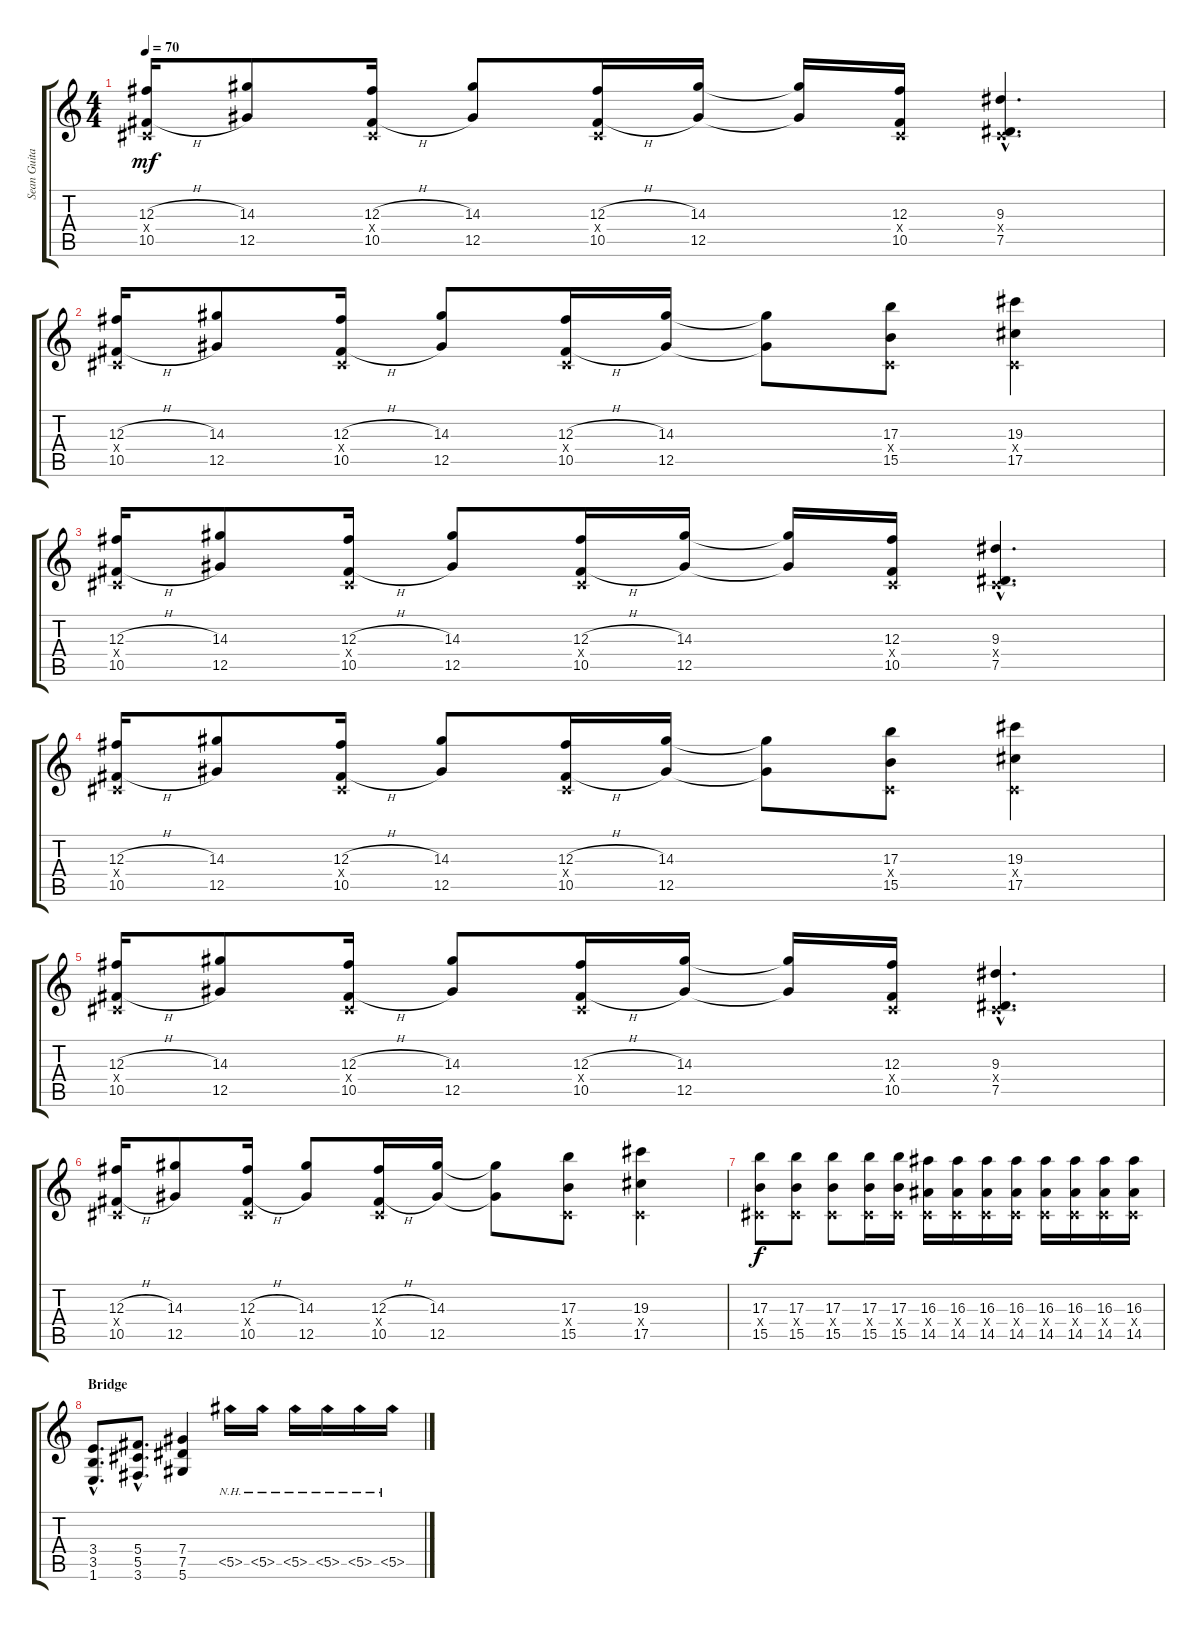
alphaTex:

\track ("Sean Guitar" "Sean Guita") {instrument distortionguitar}
\staff {score tabs}
\tuning (Eb4 Bb3 Gb3 Db3 Ab2 Eb2) {hide}
\ts (4 4)
\tempo 70
\clef g2
\ks c
(12.3{h} 0.4{x} 10.5{h}).16{dy mf volume 10} (14.3 12.5).8 (12.3{h} 0.4{x} 10.5{h}).16 (14.3 12.5).8 (12.3{h} 0.4{x} 10.5{h}).16 (14.3 12.5).16 (14.3{t} 12.5{t}).16 (12.3 0.4{x} 10.5).16 (9.3{hac} 0.4{hac x} 7.5{hac}).4{d} |
(12.3{h} 0.4{x} 10.5{h}).16 (14.3 12.5).8 (12.3{h} 0.4{x} 10.5{h}).16 (14.3 12.5).8 (12.3{h} 0.4{x} 10.5{h}).16 (14.3 12.5).16 (14.3{t} 12.5{t}).8 (17.3 0.4{x} 15.5).8 (19.3 0.4{x} 17.5).4 |
(12.3{h} 0.4{x} 10.5{h}).16{volume 10} (14.3 12.5).8 (12.3{h} 0.4{x} 10.5{h}).16 (14.3 12.5).8 (12.3{h} 0.4{x} 10.5{h}).16 (14.3 12.5).16 (14.3{t} 12.5{t}).16 (12.3 0.4{x} 10.5).16 (9.3{hac} 0.4{hac x} 7.5{hac}).4{d} |
(12.3{h} 0.4{x} 10.5{h}).16 (14.3 12.5).8 (12.3{h} 0.4{x} 10.5{h}).16 (14.3 12.5).8 (12.3{h} 0.4{x} 10.5{h}).16 (14.3 12.5).16 (14.3{t} 12.5{t}).8 (17.3 0.4{x} 15.5).8 (19.3 0.4{x} 17.5).4 |
(12.3{h} 0.4{x} 10.5{h}).16{volume 10} (14.3 12.5).8 (12.3{h} 0.4{x} 10.5{h}).16 (14.3 12.5).8 (12.3{h} 0.4{x} 10.5{h}).16 (14.3 12.5).16 (14.3{t} 12.5{t}).16 (12.3 0.4{x} 10.5).16 (9.3{hac} 0.4{hac x} 7.5{hac}).4{d} |
(12.3{h} 0.4{x} 10.5{h}).16 (14.3 12.5).8 (12.3{h} 0.4{x} 10.5{h}).16 (14.3 12.5).8 (12.3{h} 0.4{x} 10.5{h}).16 (14.3 12.5).16 (14.3{t} 12.5{t}).8 (17.3 0.4{x} 15.5).8 (19.3 0.4{x} 17.5).4 |
(17.3 0.4{x} 15.5).8{dy f} (17.3 0.4{x} 15.5).8 (17.3 0.4{x} 15.5).8 (17.3 0.4{x} 15.5).16 (17.3 0.4{x} 15.5).16 (16.3 0.4{x} 14.5).16 (16.3 0.4{x} 14.5).16 (16.3 0.4{x} 14.5).16 (16.3 0.4{x} 14.5).16 (16.3 0.4{x} 14.5).16 (16.3 0.4{x} 14.5).16 (16.3 0.4{x} 14.5).16 (16.3 0.4{x} 14.5).16 |
\section ("" "Bridge")
(3.4{hac} 3.5{hac} 1.6{hac}).8{d} (5.4{hac} 5.5{hac} 3.6{hac}).8{d} (7.4 7.5 5.6).4 5.5{nh}.16 5.5{nh}.16 5.5{nh}.16 5.5{nh}.16 5.5{nh}.16 5.5{nh}.16
